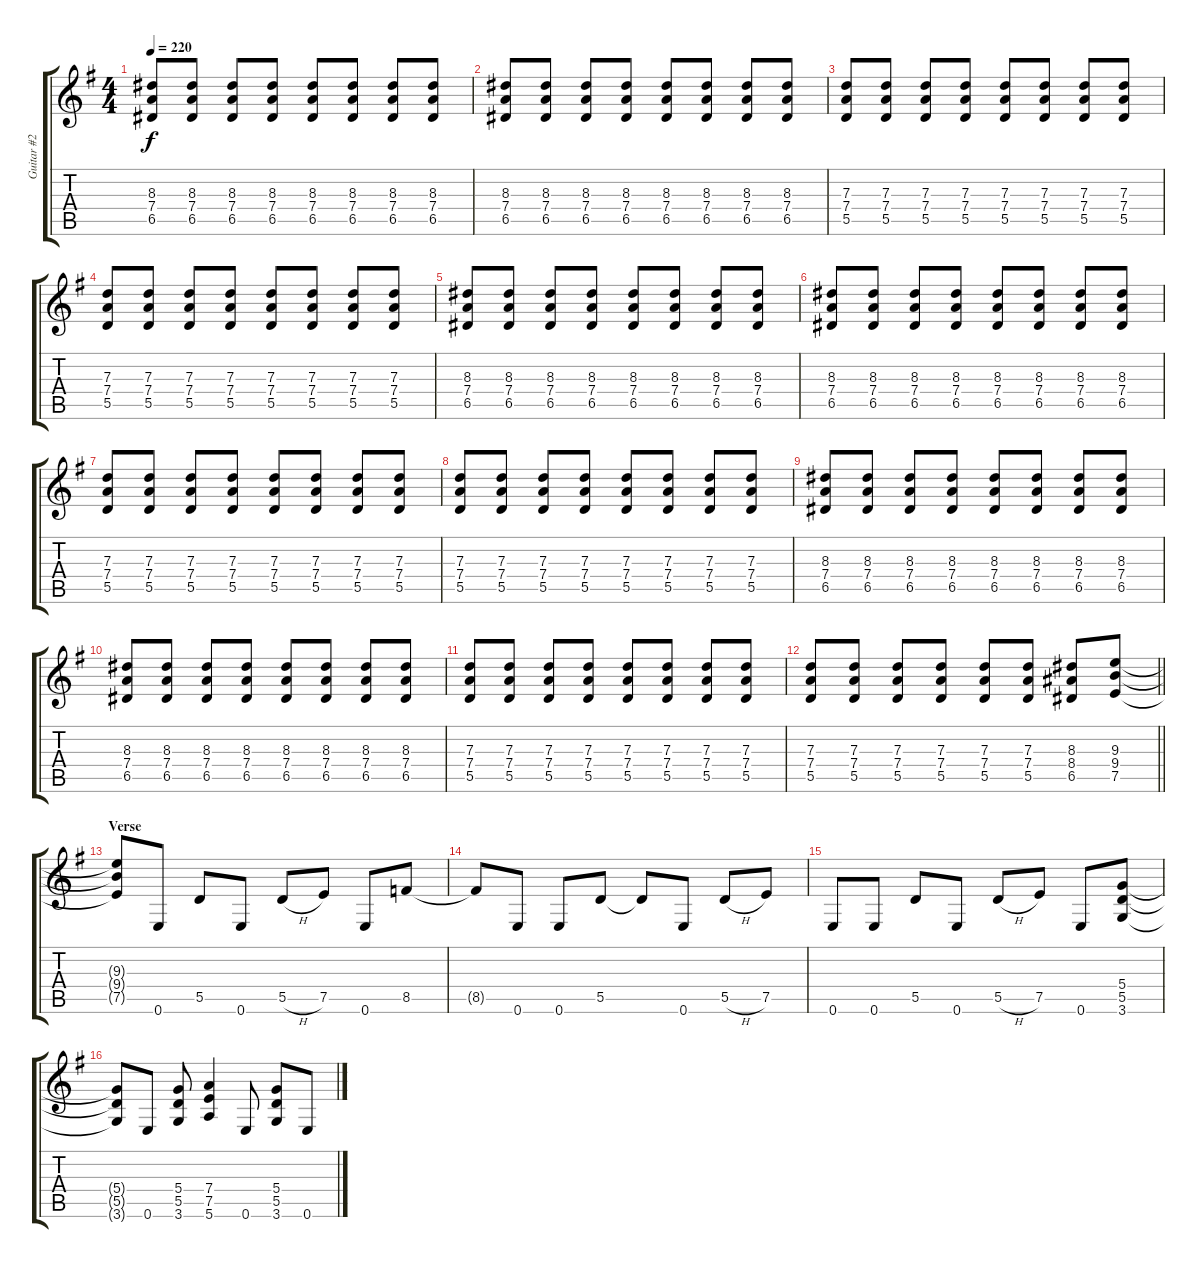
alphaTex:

\track ("Guitar #2" "Guitar #2") {instrument overdrivenguitar}
\staff {score tabs}
\tuning (E4 B3 G3 D3 A2 E2) {hide}
\ts (4 4)
\tempo 220
\clef g2
\ks eminor
(8.3 7.4 6.5).8{dy f} (8.3 7.4 6.5).8 (8.3 7.4 6.5).8 (8.3 7.4 6.5).8 (8.3 7.4 6.5).8 (8.3 7.4 6.5).8 (8.3 7.4 6.5).8 (8.3 7.4 6.5).8 |
(8.3 7.4 6.5).8 (8.3 7.4 6.5).8 (8.3 7.4 6.5).8 (8.3 7.4 6.5).8 (8.3 7.4 6.5).8 (8.3 7.4 6.5).8 (8.3 7.4 6.5).8 (8.3 7.4 6.5).8 |
(7.3 7.4 5.5).8 (7.3 7.4 5.5).8 (7.3 7.4 5.5).8 (7.3 7.4 5.5).8 (7.3 7.4 5.5).8 (7.3 7.4 5.5).8 (7.3 7.4 5.5).8 (7.3 7.4 5.5).8 |
(7.3 7.4 5.5).8 (7.3 7.4 5.5).8 (7.3 7.4 5.5).8 (7.3 7.4 5.5).8 (7.3 7.4 5.5).8 (7.3 7.4 5.5).8 (7.3 7.4 5.5).8 (7.3 7.4 5.5).8 |
(8.3 7.4 6.5).8 (8.3 7.4 6.5).8 (8.3 7.4 6.5).8 (8.3 7.4 6.5).8 (8.3 7.4 6.5).8 (8.3 7.4 6.5).8 (8.3 7.4 6.5).8 (8.3 7.4 6.5).8 |
(8.3 7.4 6.5).8 (8.3 7.4 6.5).8 (8.3 7.4 6.5).8 (8.3 7.4 6.5).8 (8.3 7.4 6.5).8 (8.3 7.4 6.5).8 (8.3 7.4 6.5).8 (8.3 7.4 6.5).8 |
(7.3 7.4 5.5).8 (7.3 7.4 5.5).8 (7.3 7.4 5.5).8 (7.3 7.4 5.5).8 (7.3 7.4 5.5).8 (7.3 7.4 5.5).8 (7.3 7.4 5.5).8 (7.3 7.4 5.5).8 |
(7.3 7.4 5.5).8 (7.3 7.4 5.5).8 (7.3 7.4 5.5).8 (7.3 7.4 5.5).8 (7.3 7.4 5.5).8 (7.3 7.4 5.5).8 (7.3 7.4 5.5).8 (7.3 7.4 5.5).8 |
(8.3 7.4 6.5).8 (8.3 7.4 6.5).8 (8.3 7.4 6.5).8 (8.3 7.4 6.5).8 (8.3 7.4 6.5).8 (8.3 7.4 6.5).8 (8.3 7.4 6.5).8 (8.3 7.4 6.5).8 |
(8.3 7.4 6.5).8 (8.3 7.4 6.5).8 (8.3 7.4 6.5).8 (8.3 7.4 6.5).8 (8.3 7.4 6.5).8 (8.3 7.4 6.5).8 (8.3 7.4 6.5).8 (8.3 7.4 6.5).8 |
(7.3 7.4 5.5).8 (7.3 7.4 5.5).8 (7.3 7.4 5.5).8 (7.3 7.4 5.5).8 (7.3 7.4 5.5).8 (7.3 7.4 5.5).8 (7.3 7.4 5.5).8 (7.3 7.4 5.5).8 |
\barLineRight lightlight
(7.3 7.4 5.5).8 (7.3 7.4 5.5).8 (7.3 7.4 5.5).8 (7.3 7.4 5.5).8 (7.3 7.4 5.5).8 (7.3 7.4 5.5).8 (8.3 8.4 6.5).8 (9.3 9.4 7.5).8 |
\section ("" "Verse")
(9.3{t} 9.4{t} 7.5{t}).8 0.6.8 5.5.8 0.6.8 5.5{h}.8 7.5.8 0.6.8{beam merge} 8.5.8 |
8.5{t}.8 0.6.8 0.6.8 5.5.8 5.5{t}.8 0.6.8 5.5{h}.8 7.5.8 |
0.6.8 0.6.8 5.5.8 0.6.8 5.5{h}.8 7.5.8 0.6.8 (5.4 5.5 3.6).8 |
(5.4{t} 5.5{t} 3.6{t}).8 0.6.8 (5.4 5.5 3.6).8 (7.4 7.5 5.6).4 0.6.8 (5.4 5.5 3.6).8 0.6.8
